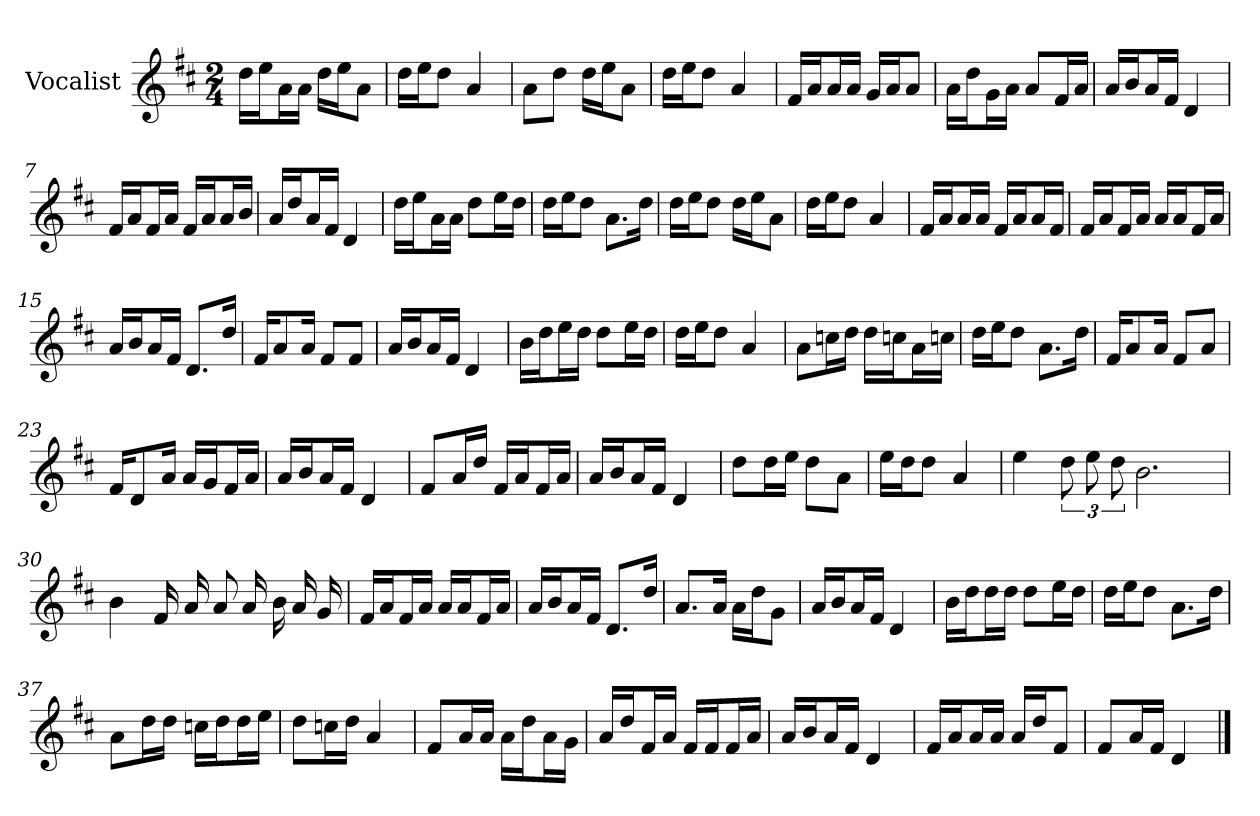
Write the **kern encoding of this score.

**kern
*part1
*staff1
*I"Vocalist
*k[f#c#]
*D:
*M2/4
=
16ddLL
16eeJ
16aL
16aJJ
16ddLL
16eeJ
8aJ
=1
16ddLL
16eeJ
8ddJ
4a
=2
8aL
8ddJ
16ddLL
16eeJ
8aJ
=3
16ddLL
16eeJ
8ddJ
4a
=4
16f#LL
16aJ
16aL
16aJJ
16gLL
16aJ
8aJ
=5
16aLL
16ddJ
16gL
16aJJ
8aL
16f#L
16aJJ
=6
16aLL
16bJ
16aL
16f#JJ
4d
=7
16f#LL
16aJ
16f#L
16aJJ
16f#LL
16aJ
16aL
16bJJ
=8
16aLL
16ddJ
16aL
16f#JJ
4d
=9
16ddLL
16eeJ
16aL
16aJJ
8ddL
16eeL
16ddJJ
=10
16ddLL
16eeJ
8ddJ
8.aL
16ddJk
=11
16ddLL
16eeJ
8ddJ
16ddLL
16eeJ
8aJ
=12
16ddLL
16eeJ
8ddJ
4a
=13
16f#LL
16aJ
16aL
16aJJ
16f#LL
16aJ
16aL
16f#JJ
=14
16f#LL
16aJ
16f#L
16aJJ
16aLL
16aJ
16f#L
16aJJ
=15
16aLL
16bJ
16aL
16f#JJ
8.dL
16ddJk
=16
16f#KL
8a
16aJk
8f#L
8f#J
=17
16aLL
16bJ
16aL
16f#JJ
4d
=18
16bLL
16ddJ
16eeL
16ddJJ
8ddL
16eeL
16ddJJ
=19
16ddLL
16eeJ
8ddJ
4a
=20
8aL
16ccnL
16ddJJ
16ddLL
16ccnJ
16aL
16ccnJJ
=21
16ddLL
16eeJ
8ddJ
8.aL
16ddJk
=22
16f#KL
8a
16aJk
8f#L
8aJ
=23
16f#KL
8d
16aJk
16aLL
16gJ
16f#L
16aJJ
=24
16aLL
16bJ
16aL
16f#JJ
4d
=25
8f#L
16aL
16ddJJ
16f#LL
16aJ
16f#L
16aJJ
=26
16aLL
16bJ
16aL
16f#JJ
4d
=27
8ddL
16ddL
16eeJJ
8ddL
8aJ
=28
16eeLL
16ddJ
8ddJ
4a
=29
4ee
12dd
12ee
12dd
2.b
=30
4b
16f#
16a
8a
16a
16b
16a
16g
=31
16f#LL
16aJ
16f#L
16aJJ
16aLL
16aJ
16f#L
16aJJ
=32
16aLL
16bJ
16aL
16f#JJ
8.dL
16ddJk
=33
8.aL
16aJk
16aLL
16ddJ
8gJ
=34
16aLL
16bJ
16aL
16f#JJ
4d
=35
16bLL
16ddJ
16ddL
16ddJJ
8ddL
16eeL
16ddJJ
=36
16ddLL
16eeJ
8ddJ
8.aL
16ddJk
=37
8aL
16ddL
16ddJJ
16ccnLL
16ddJ
16ddL
16eeJJ
=38
8ddL
16ccnL
16ddJJ
4a
=39
8f#L
16aL
16aJJ
16aLL
16ddJ
16aL
16gJJ
=40
16aLL
16ddJ
16f#L
16aJJ
16f#LL
16f#J
16f#L
16aJJ
=41
16aLL
16bJ
16aL
16f#JJ
4d
=42
16f#LL
16aJ
16aL
16aJJ
16aLL
16ddJ
8f#J
=43
8f#L
16aL
16f#JJ
4d
==
*-
